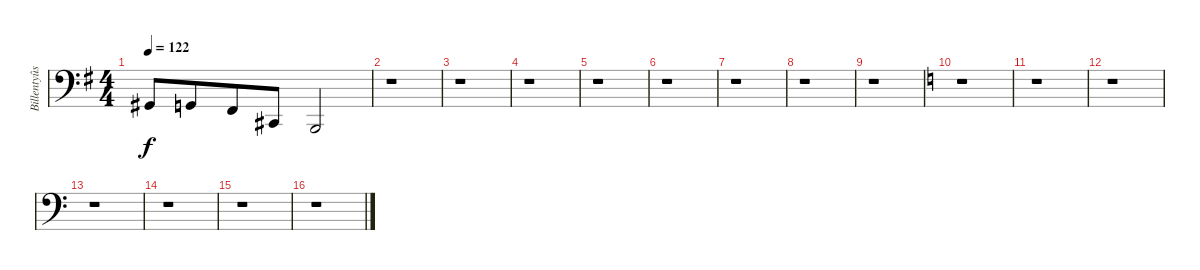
\track ("Billentyûs 2 (Mats Olausson)" "Billentyûs") {instrument electricgrandpiano}
\staff {score}
\tuning (C3 G2 D2 A1 E1 B0) {hide}
\ts (4 4)
\tempo 122
\clef f4
\ks g
1.2.8{dy f} 0.2.8{beam merge} 4.3.8 4.4.8 2.4.2 |
r.1 |
r.1 |
r.1 |
r.1 |
r.1 |
r.1 |
r.1 |
r.1 |
\ks c
r.1 |
r.1 |
r.1 |
r.1 |
r.1 |
r.1 |
r.1
